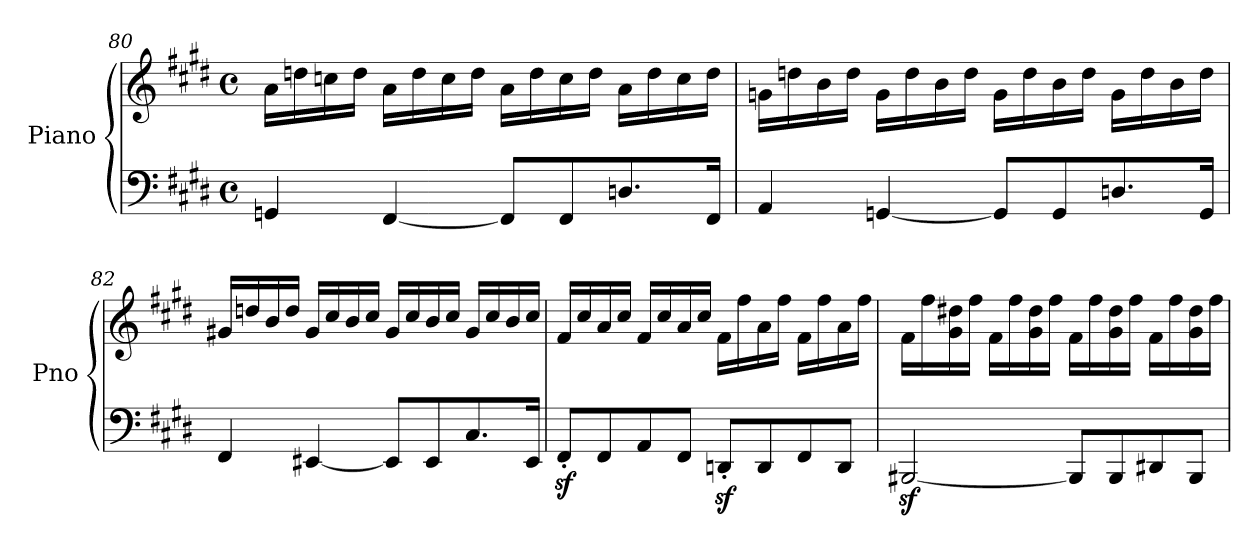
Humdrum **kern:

**kern	**kern	**dynam
*part1	*part1	*part1
*staff2	*staff1	*staff1/2
*I"Piano	*	*
*I'Pno	*	*
*clefF4	*clefG2	*
*k[f#c#g#d#]	*k[f#c#g#d#]	*
*M4/4	*M4/4	*
*met(c)	*met(c)	*
=80	=80	=80
4GGn/	16a\LL	.
.	16ddn\	.
.	16ccn\	.
.	16dd\JJ	.
[4FF#/	16a\LL	.
.	16dd\	.
.	16cc\	.
.	16dd\JJ	.
8FF#/L]	16a\LL	.
.	16dd\	.
8FF#/	16cc\	.
.	16dd\JJ	.
8.Dn/	16a\LL	.
.	16dd\	.
.	16cc\	.
16FF#/Jk	16dd\JJ	.
=81	=81	=81
4AA/	16gn\LL	.
.	16ddn\	.
.	16b\	.
.	16dd\JJ	.
!	!	!LO:DY:b=2
[4GGn/	16g\LL	other-dynamics
.	16dd\	.
.	16b\	.
.	16dd\JJ	.
8GG/L]	16g\LL	.
.	16dd\	.
8GG/	16b\	.
.	16dd\JJ	.
8.Dn/	16g\LL	.
.	16dd\	.
.	16b\	.
16GG/Jk	16dd\JJ	.
!!LO:LB:g=z
=82	=82	=82
4FF#/	16g#X/LL	.
.	16ddn/	.
.	16b/	.
.	16dd/JJ	.
[4EE#X/	16g#/LL	.
.	16cc#/	.
.	16b/	.
.	16cc#/JJ	.
8EE#/L]	16g#/LL	.
.	16cc#/	.
8EE#/	16b/	.
.	16cc#/JJ	.
8.C#/	16g#/LL	.
.	16cc#/	.
.	16b/	.
16EE#/Jk	16cc#/JJ	.
=83	=83	=83
8FF#z<'/L	16f#/LL	.
.	16cc#/	.
8FF#/	16a/	.
.	16cc#/JJ	.
8AA/	16f#/LL	.
.	16cc#/	.
8FF#/J	16a/	.
.	16cc#/JJ	.
8DDnz<'/L	16f#\LL	.
.	16ff#\	.
8DD/	16a\	.
.	16ff#\JJ	.
8FF#/	16f#\LL	.
.	16ff#\	.
8DD/J	16a\	.
.	16ff#\JJ	.
=84	=84	=84
[2BBB#Xz</	16f#\LL	.
.	16ff#\	.
.	16g#\ 16dd#X\	.
.	16ff#\JJ	.
.	16f#\LL	.
.	16ff#\	.
.	16g#\ 16dd#\	.
.	16ff#\JJ	.
8BBB#/L]	16f#\LL	.
.	16ff#\	.
8BBB#/	16g#\ 16dd#\	.
.	16ff#\JJ	.
8DD#X/	16f#\LL	.
.	16ff#\	.
8BBB#/J	16g#\ 16dd#\	.
.	16ff#\JJ	.
=	=	=
*-	*-	*-
